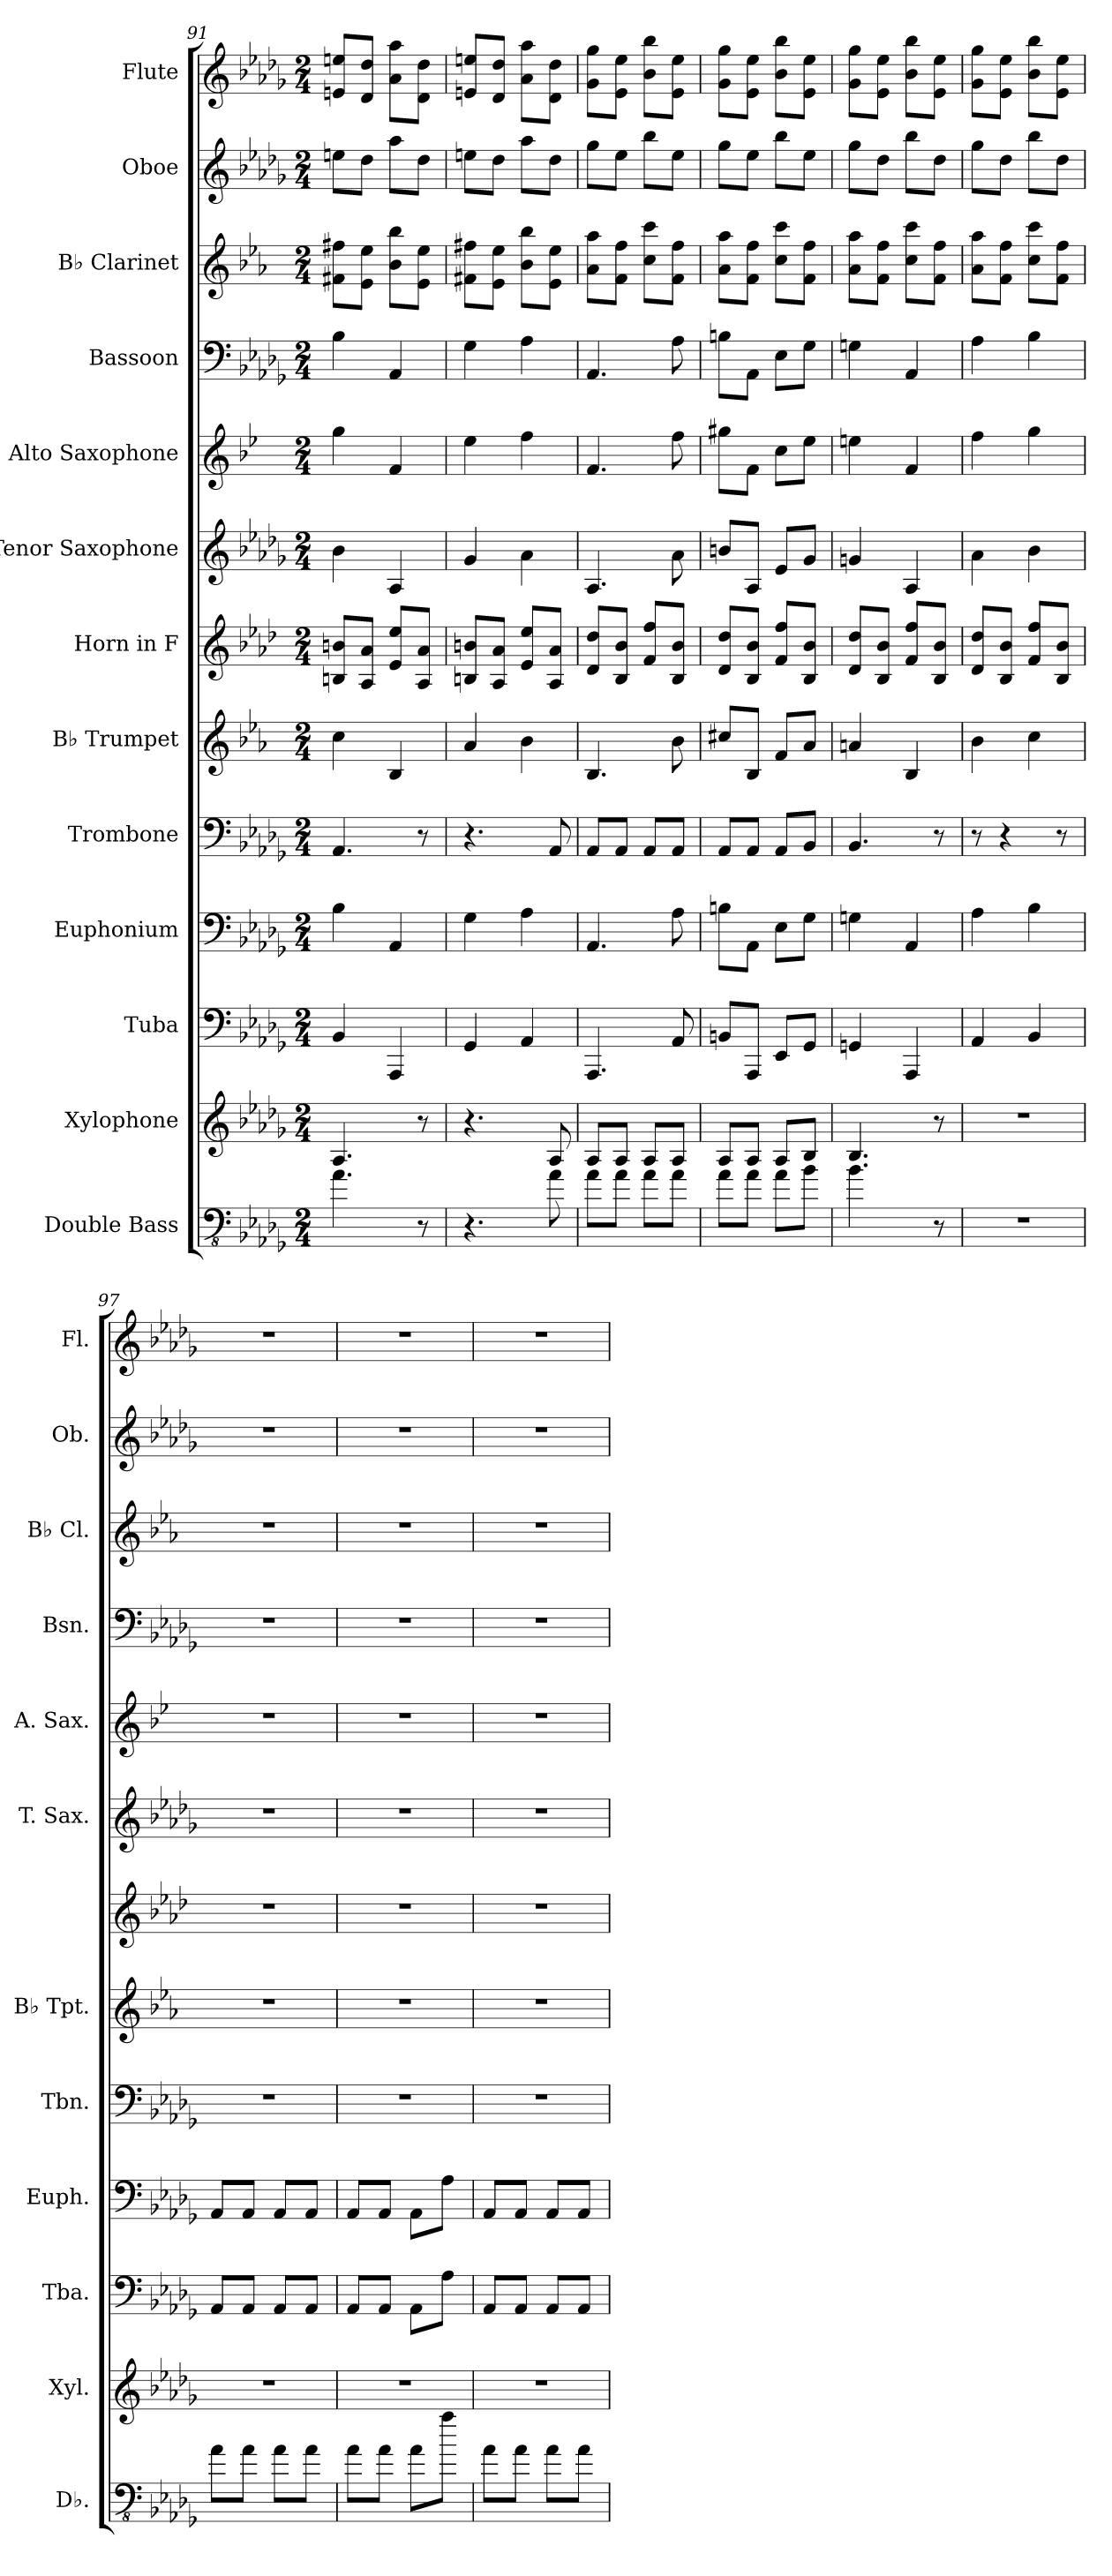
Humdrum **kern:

**kern	**kern	**kern	**kern	**kern	**kern	**kern	**kern	**kern	**kern	**kern	**kern	**kern
*part13	*part12	*part11	*part10	*part9	*part8	*part7	*part6	*part5	*part4	*part3	*part2	*part1
*staff13	*staff12	*staff11	*staff10	*staff9	*staff8	*staff7	*staff6	*staff5	*staff4	*staff3	*staff2	*staff1
*I"Double Bass	*I"Xylophone	*I"Tuba	*I"Euphonium	*I"Trombone	*I"B♭ Trumpet	*I"Horn in F	*I"Tenor Saxophone	*I"Alto Saxophone	*I"Bassoon	*I"B♭ Clarinet	*I"Oboe	*I"Flute
*I'Db.	*I'Xyl.	*I'Tba.	*I'Euph.	*I'Tbn.	*I'B♭ Tpt.	*	*I'T. Sax.	*I'A. Sax.	*I'Bsn.	*I'B♭ Cl.	*I'Ob.	*I'Fl.
*clefFv4	*clefG2	*clefF4	*clefF4	*clefF4	*clefG2	*clefG2	*clefG2	*clefG2	*clefF4	*clefG2	*clefG2	*clefG2
*ITrd7c12	*ITrd-7c-12	*	*	*	*ITrd1c2	*ITrd4c7	*ITrd8c14	*ITrd5c9	*	*ITrd1c2	*	*
*k[b-e-a-d-g-]	*k[b-e-a-d-g-]	*k[b-e-a-d-g-]	*k[b-e-a-d-g-]	*k[b-e-a-d-g-]	*k[b-e-a-d-g-]	*k[b-e-a-d-g-]	*k[b-e-a-d-g-]	*k[b-e-a-d-g-]	*k[b-e-a-d-g-]	*k[b-e-a-d-g-]	*k[b-e-a-d-g-]	*k[b-e-a-d-g-]
*M2/4	*M2/4	*M2/4	*M2/4	*M2/4	*M2/4	*M2/4	*M2/4	*M2/4	*M2/4	*M2/4	*M2/4	*M2/4
=91	=91	=91	=91	=91	=91	=91	=91	=91	=91	=91	=91	=91
4.AA-\	4.a-/	4BB-/	4B-\	4.AA-/	4b-\	8En/ 8en/L	4B-\	4b-\	4B-\	8en\ 8een\L	8een\L	8en/ 8een/L
.	.	.	.	.	.	8D-/ 8d-/J	.	.	.	8d-\ 8dd-\J	8dd-\J	8d-/ 8dd-/J
.	.	4AAA-/	4AA-/	.	4A-/	8A-/ 8a-/L	4AA-/	4A-/	4AA-/	8a-\ 8aa-\L	8aa-\L	8a-\ 8aa-\L
8r	8r	.	.	8r	.	8D-/ 8d-/J	.	.	.	8d-\ 8dd-\J	8dd-\J	8d-\ 8dd-\J
=92	=92	=92	=92	=92	=92	=92	=92	=92	=92	=92	=92	=92
4.r	4.r	4GG-/	4G-\	4.r	4g-/	8En/ 8en/L	4G-/	4g-\	4G-\	8en\ 8een\L	8een\L	8en/ 8een/L
.	.	.	.	.	.	8D-/ 8d-/J	.	.	.	8d-\ 8dd-\J	8dd-\J	8d-/ 8dd-/J
.	.	4AA-/	4A-\	.	4a-\	8A-/ 8a-/L	4A-\	4a-\	4A-\	8a-\ 8aa-\L	8aa-\L	8a-\ 8aa-\L
8AA-\	8a-/	.	.	8AA-/	.	8D-/ 8d-/J	.	.	.	8d-\ 8dd-\J	8dd-\J	8d-\ 8dd-\J
!!LO:PB:g=z
=93	=93	=93	=93	=93	=93	=93	=93	=93	=93	=93	=93	=93
8AA-\L	8a-/L	4.AAA-/	4.AA-/	8AA-/L	4.A-/	8G-/ 8g-/L	4.AA-/	4.A-/	4.AA-/	8g-\ 8gg-\L	8gg-\L	8g-\ 8gg-\L
8AA-\J	8a-/J	.	.	8AA-/J	.	8E-/ 8e-/J	.	.	.	8e-\ 8ee-\J	8ee-\J	8e-\ 8ee-\J
8AA-\L	8a-/L	.	.	8AA-/L	.	8B-/ 8b-/L	.	.	.	8b-\ 8bb-\L	8bb-\L	8b-\ 8bb-\L
8AA-\J	8a-/J	8AA-/	8A-\	8AA-/J	8a-\	8E-/ 8e-/J	8A-\	8a-\	8A-\	8e-\ 8ee-\J	8ee-\J	8e-\ 8ee-\J
=94	=94	=94	=94	=94	=94	=94	=94	=94	=94	=94	=94	=94
8AA-\L	8a-/L	8BBn/L	8Bn\L	8AA-/L	8bn/L	8G-/ 8g-/L	8Bn/L	8bn\L	8Bn\L	8g-\ 8gg-\L	8gg-\L	8g-\ 8gg-\L
8AA-\J	8a-/J	8AAA-/J	8AA-\J	8AA-/J	8A-/J	8E-/ 8e-/J	8AA-/J	8A-\J	8AA-\J	8e-\ 8ee-\J	8ee-\J	8e-\ 8ee-\J
8AA-\L	8a-/L	8EE-/L	8E-\L	8AA-/L	8e-/L	8B-/ 8b-/L	8E-/L	8e-\L	8E-\L	8b-\ 8bb-\L	8bb-\L	8b-\ 8bb-\L
8BB-\J	8b-/J	8GG-/J	8G-\J	8BB-/J	8g-/J	8E-/ 8e-/J	8G-/J	8g-\J	8G-\J	8e-\ 8ee-\J	8ee-\J	8e-\ 8ee-\J
=95	=95	=95	=95	=95	=95	=95	=95	=95	=95	=95	=95	=95
4.BB-\	4.b-/	4GGn/	4Gn\	4.BB-/	4gn/	8G-/ 8g-/L	4Gn/	4gn\	4Gn\	8g-\ 8gg-\L	8gg-\L	8g-\ 8gg-\L
.	.	.	.	.	.	8E-/ 8e-/J	.	.	.	8e-\ 8ee-\J	8dd-\J	8e-\ 8ee-\J
.	.	4AAA-/	4AA-/	.	4A-/	8B-/ 8b-/L	4AA-/	4A-/	4AA-/	8b-\ 8bb-\L	8bb-\L	8b-\ 8bb-\L
8r	8r	.	.	8r	.	8E-/ 8e-/J	.	.	.	8e-\ 8ee-\J	8dd-\J	8e-\ 8ee-\J
=96	=96	=96	=96	=96	=96	=96	=96	=96	=96	=96	=96	=96
2r	2r	4AA-/	4A-\	8r	4a-\	8G-/ 8g-/L	4A-\	4a-\	4A-\	8g-\ 8gg-\L	8gg-\L	8g-\ 8gg-\L
.	.	.	.	4r	.	8E-/ 8e-/J	.	.	.	8e-\ 8ee-\J	8dd-\J	8e-\ 8ee-\J
.	.	4BB-/	4B-\	.	4b-\	8B-/ 8b-/L	4B-\	4b-\	4B-\	8b-\ 8bb-\L	8bb-\L	8b-\ 8bb-\L
.	.	.	.	8r	.	8E-/ 8e-/J	.	.	.	8e-\ 8ee-\J	8dd-\J	8e-\ 8ee-\J
=97	=97	=97	=97	=97	=97	=97	=97	=97	=97	=97	=97	=97
8AA-\L	2r	8AA-/L	8AA-/L	2r	2r	2r	2r	2r	2r	2r	2r	2r
8AA-\J	.	8AA-/J	8AA-/J	.	.	.	.	.	.	.	.	.
8AA-\L	.	8AA-/L	8AA-/L	.	.	.	.	.	.	.	.	.
8AA-\J	.	8AA-/J	8AA-/J	.	.	.	.	.	.	.	.	.
=98	=98	=98	=98	=98	=98	=98	=98	=98	=98	=98	=98	=98
8AA-\L	2r	8AA-/L	8AA-/L	2r	2r	2r	2r	2r	2r	2r	2r	2r
8AA-\J	.	8AA-/J	8AA-/J	.	.	.	.	.	.	.	.	.
8AA-\L	.	8AA-\L	8AA-\L	.	.	.	.	.	.	.	.	.
8A-\J	.	8A-\J	8A-\J	.	.	.	.	.	.	.	.	.
=99	=99	=99	=99	=99	=99	=99	=99	=99	=99	=99	=99	=99
8AA-\L	2r	8AA-/L	8AA-/L	2r	2r	2r	2r	2r	2r	2r	2r	2r
8AA-\J	.	8AA-/J	8AA-/J	.	.	.	.	.	.	.	.	.
8AA-\L	.	8AA-/L	8AA-/L	.	.	.	.	.	.	.	.	.
8AA-\J	.	8AA-/J	8AA-/J	.	.	.	.	.	.	.	.	.
=	=	=	=	=	=	=	=	=	=	=	=	=
*-	*-	*-	*-	*-	*-	*-	*-	*-	*-	*-	*-	*-
